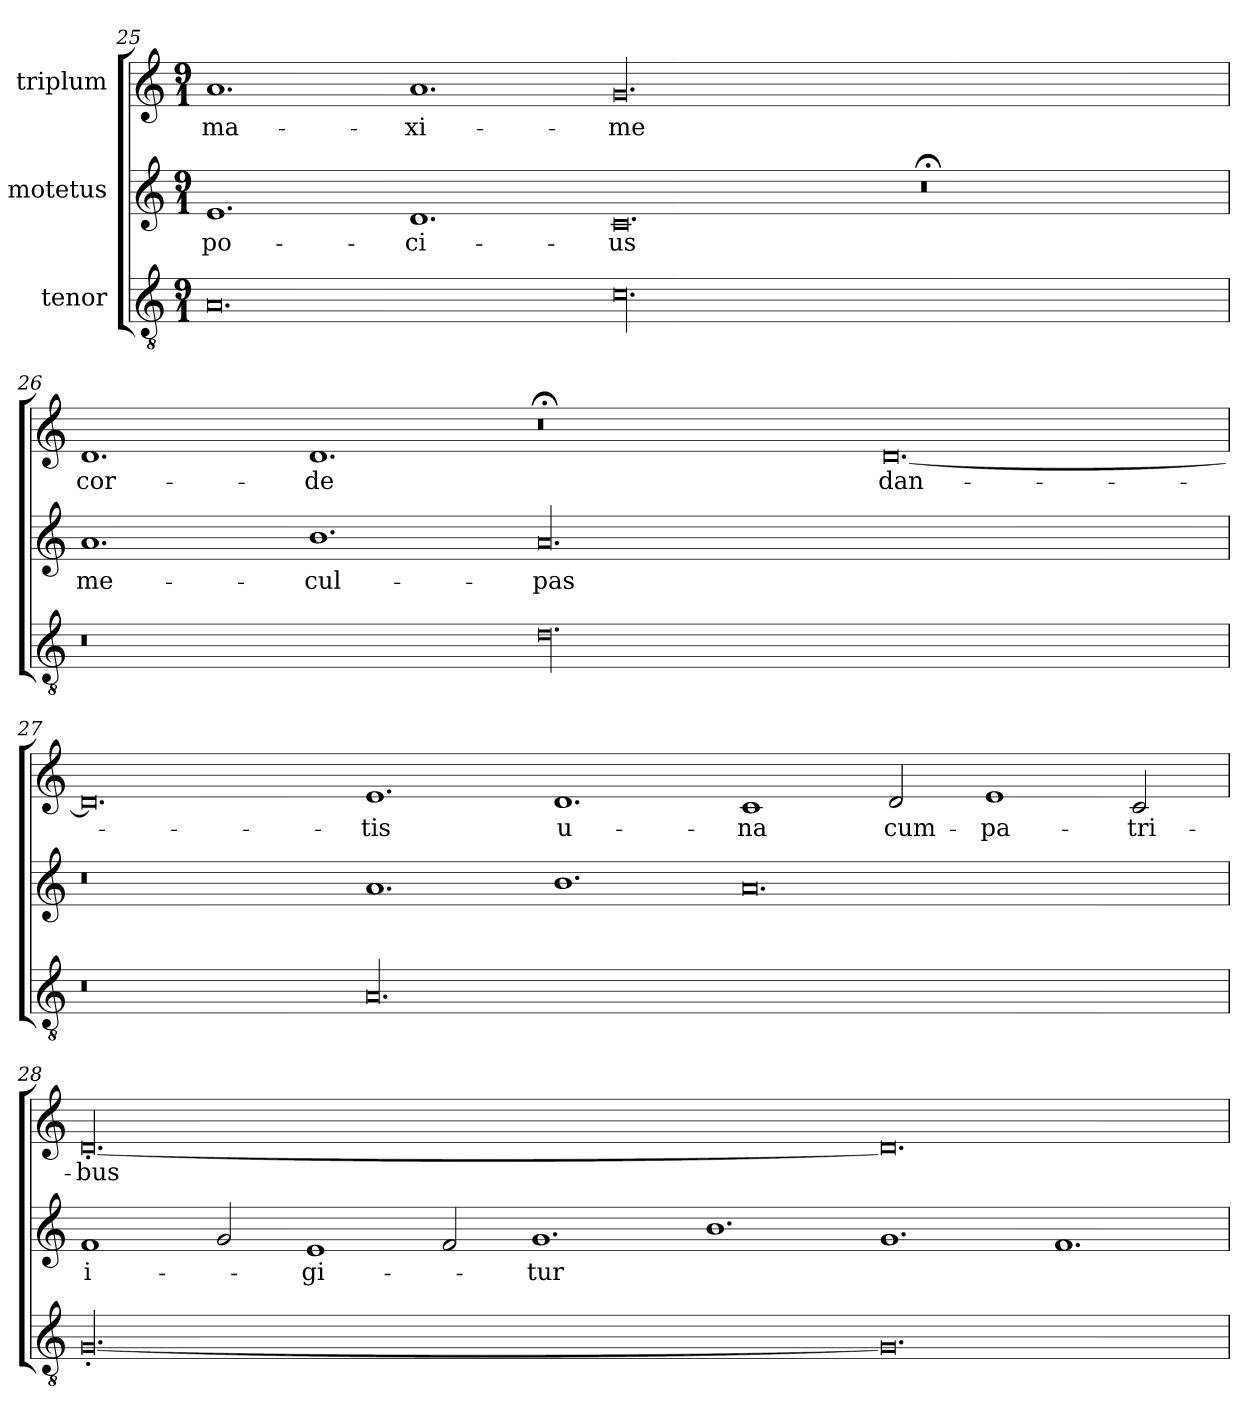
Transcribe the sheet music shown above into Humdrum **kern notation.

**kern	**kern	**text	**kern	**text
*part3	*part2	*part2	*part1	*part1
*staff3	*staff2	*staff2	*staff1	*staff1
*I"tenor	*I"motetus	*	*I"triplum	*
!!LO:LB:g=z
*clefGv2	*clefG2	*	*clefG2	*
*k[]	*k[]	*	*k[]	*
*C:	*C:	*	*C:	*
*M9/1	*M9/1	*	*M9/1	*
=25	=25	=25	=25	=25
0.A/	1.e/	po-	1.a/	ma-
.	1.d/	-ci-	1.a/	-xi-
00.c\	0.c/	-us	00.g/	-me
.	0.r;<	.	.	.
=26	=26	=26	=26	=26
0.r	1.a/	me-	1.d/	cor-
.	1.b\	cul-	1.d/	-de
00.d\	00.a/	-pas	0.r;<	.
.	.	.	[0.d/	dan-
=27	=27	=27	=27	=27
0.r	0.r	.	0.d/]	.
00.A/	1.a/	.	1.e/	-tis
.	1.b\	.	1.d/	u-
.	0.a/	.	1c/	-na
.	.	.	2d/	cum-
.	.	.	1e/	pa-
.	.	.	2c/	-tri-
!!LO:PB:g=z
=28	=28	=28	=28	=28
[00.G'/	1f/	i-	[00.d'/	-bus
.	2g/	.	.	.
.	1e/	-gi-	.	.
.	2f/	.	.	.
.	1.g/	-tur	.	.
.	1.b\	.	.	.
0.G/]	1.g/	.	0.d/]	.
.	1.f/	.	.	.
=	=	=	=	=
*-	*-	*-	*-	*-
